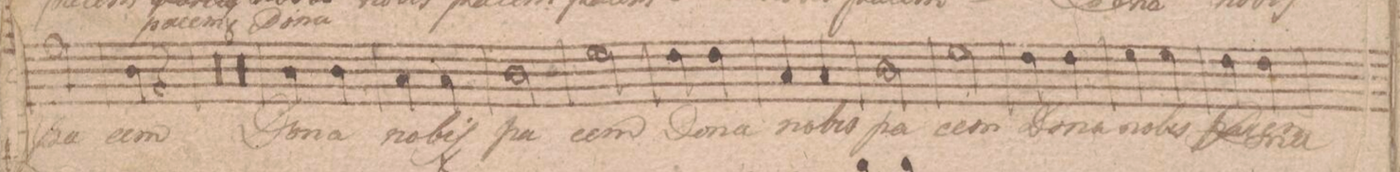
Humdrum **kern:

**kern	**text
*I"Basso.	*
*clefF4	*
*k[f#c#]	*
*M2/4	*
2A\	pa-
=145	=145
4D\	-cem
4r	.
=146	=146
0r	.
=147	=147
=148	=148
=149	=149
=150	=150
0r	.
=151	=151
=152	=152
=153	=153
=154	=154
4D\	Do-
4D\	-na
=155	=155
4C#\	no-
4C#\	-biʃ
=156	=156
2D\	pa-
=157	=157
2G\	-cem
=158	=158
4F#\	Do-
4F#\	-na
=159	=159
4C#/	no-
4C#/	-bis
=160	=160
2D\	pa-
=161	=161
2G\	-cem
=162	=162
4F#\	Do-
4F#\	-na
=163	=163
4G\	no-
4G\	-bis
=164	=164
4F#\	Do-
4F#\	-na
=165	=165
*-	*-
